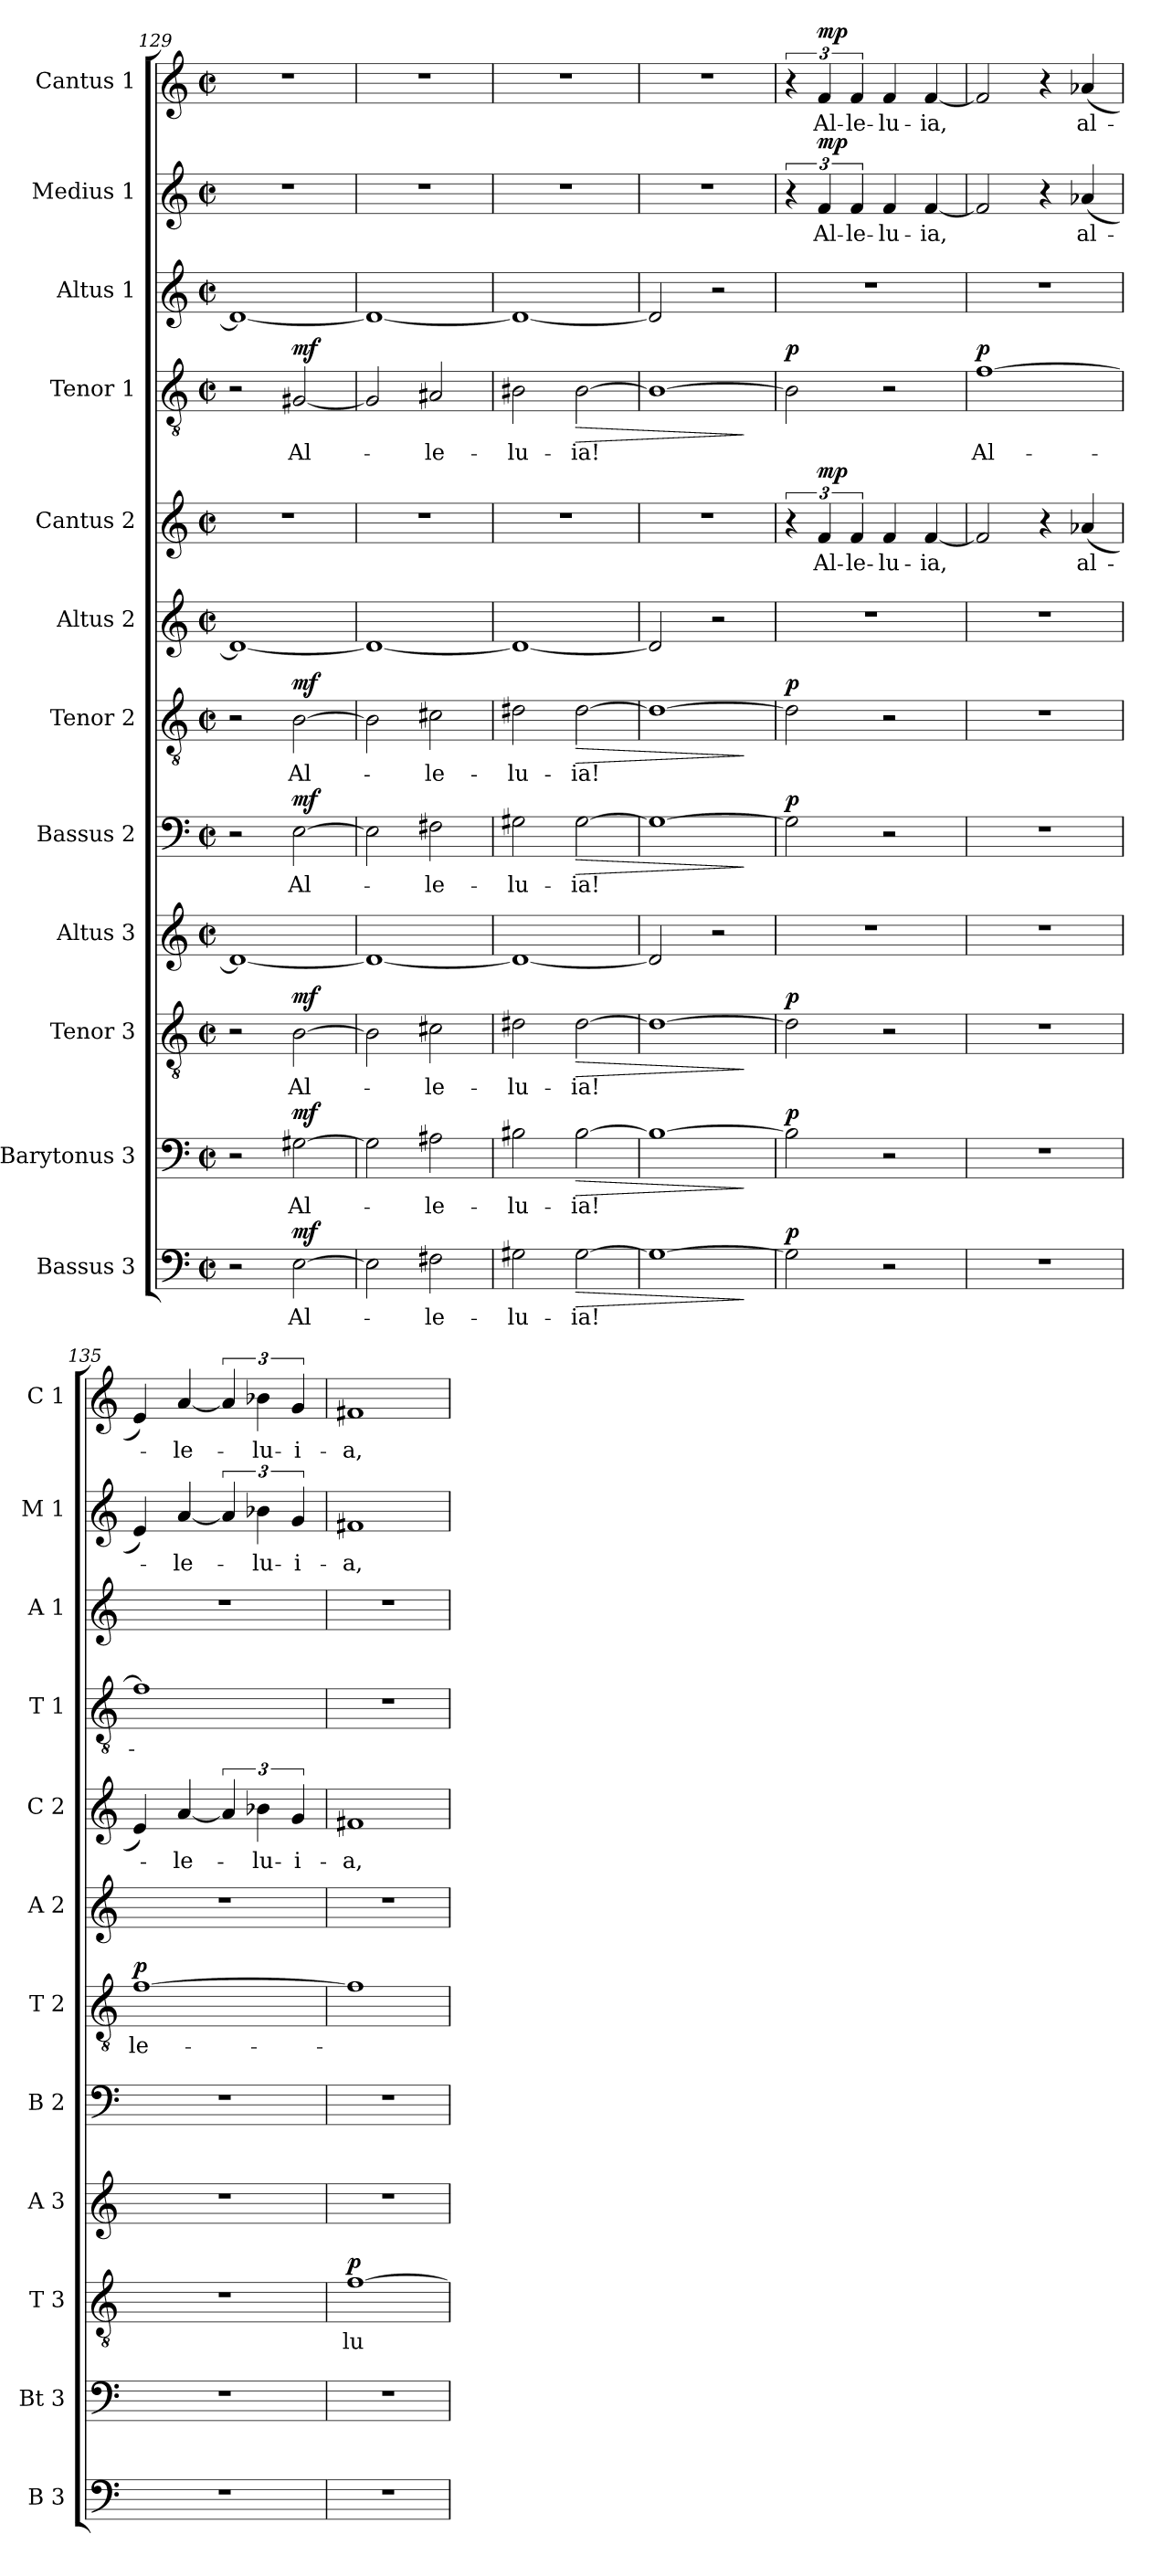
**kern	**text	**dynam	**kern	**text	**dynam	**kern	**text	**dynam	**kern	**text	**kern	**text	**dynam	**kern	**text	**dynam	**kern	**text	**kern	**text	**dynam	**kern	**text	**dynam	**kern	**text	**kern	**text	**dynam	**kern	**text	**dynam
*part12	*part12	*part12	*part11	*part11	*part11	*part10	*part10	*part10	*part9	*part9	*part8	*part8	*part8	*part7	*part7	*part7	*part6	*part6	*part5	*part5	*part5	*part4	*part4	*part4	*part3	*part3	*part2	*part2	*part2	*part1	*part1	*part1
*staff12	*staff12	*staff12	*staff11	*staff11	*staff11	*staff10	*staff10	*staff10	*staff9	*staff9	*staff8	*staff8	*staff8	*staff7	*staff7	*staff7	*staff6	*staff6	*staff5	*staff5	*staff5	*staff4	*staff4	*staff4	*staff3	*staff3	*staff2	*staff2	*staff2	*staff1	*staff1	*staff1
*I"Bassus 3	*	*	*I"Barytonus 3	*	*	*I"Tenor 3	*	*	*I"Altus 3	*	*I"Bassus 2	*	*	*I"Tenor 2	*	*	*I"Altus 2	*	*I"Cantus 2	*	*	*I"Tenor 1	*	*	*I"Altus 1	*	*I"Medius 1	*	*	*I"Cantus 1	*	*
*I'B 3	*	*	*I'Bt 3	*	*	*I'T 3	*	*	*I'A 3	*	*I'B 2	*	*	*I'T 2	*	*	*I'A 2	*	*I'C 2	*	*	*I'T 1	*	*	*I'A 1	*	*I'M 1	*	*	*I'C 1	*	*
*clefF4	*	*	*clefF4	*	*	*clefGv2	*	*	*clefG2	*	*clefF4	*	*	*clefGv2	*	*	*clefG2	*	*clefG2	*	*	*clefGv2	*	*	*clefG2	*	*clefG2	*	*	*clefG2	*	*
*k[]	*	*	*k[]	*	*	*k[]	*	*	*k[]	*	*k[]	*	*	*k[]	*	*	*k[]	*	*k[]	*	*	*k[]	*	*	*k[]	*	*k[]	*	*	*k[]	*	*
*C:	*	*	*C:	*	*	*C:	*	*	*C:	*	*C:	*	*	*C:	*	*	*C:	*	*C:	*	*	*C:	*	*	*C:	*	*C:	*	*	*C:	*	*
*M2/2	*	*	*M2/2	*	*	*M2/2	*	*	*M2/2	*	*M2/2	*	*	*M2/2	*	*	*M2/2	*	*M2/2	*	*	*M2/2	*	*	*M2/2	*	*M2/2	*	*	*M2/2	*	*
*met(c|)	*	*	*met(c|)	*	*	*met(c|)	*	*	*met(c|)	*	*met(c|)	*	*	*met(c|)	*	*	*met(c|)	*	*met(c|)	*	*	*met(c|)	*	*	*met(c|)	*	*met(c|)	*	*	*met(c|)	*	*
=129	=129	=129	=129	=129	=129	=129	=129	=129	=129	=129	=129	=129	=129	=129	=129	=129	=129	=129	=129	=129	=129	=129	=129	=129	=129	=129	=129	=129	=129	=129	=129	=129
2r	.	.	2r	.	.	2r	.	.	1d#_	.	2r	.	.	2r	.	.	1d#_	.	1r	.	.	2r	.	.	1d#_	.	1r	.	.	1r	.	.
!	!LO:LY:b	!LO:DY:a	!	!LO:LY:b	!LO:DY:a	!	!LO:LY:b	!LO:DY:a	!	!	!	!LO:LY:b	!LO:DY:a	!	!LO:LY:b	!LO:DY:a	!	!	!	!	!	!	!LO:LY:b	!LO:DY:a	!	!	!	!	!	!	!	!
[2E\	-Al-	mf	[2G#X\	-Al-	mf	[2B\	Al-	mf	.	.	[2E\	-Al-	mf	[2B\	-Al-	mf	.	.	.	.	.	[2G#X/	-Al-	mf	.	.	.	.	.	.	.	.
=130	=130	=130	=130	=130	=130	=130	=130	=130	=130	=130	=130	=130	=130	=130	=130	=130	=130	=130	=130	=130	=130	=130	=130	=130	=130	=130	=130	=130	=130	=130	=130	=130
2E\]	.	.	2G#\]	.	.	2B\]	.	.	1d#_	.	2E\]	.	.	2B\]	.	.	1d#_	.	1r	.	.	2G#/]	.	.	1d#_	.	1r	.	.	1r	.	.
!	!LO:LY:b	!	!	!LO:LY:b	!	!	!LO:LY:b	!	!	!	!	!LO:LY:b	!	!	!LO:LY:b	!	!	!	!	!	!	!	!LO:LY:b	!	!	!	!	!	!	!	!	!
2F#X\	-le-	.	2A#X\	-le-	.	2c#X\	-le-	.	.	.	2F#X\	-le-	.	2c#X\	-le-	.	.	.	.	.	.	2A#X/	-le-	.	.	.	.	.	.	.	.	.
=131	=131	=131	=131	=131	=131	=131	=131	=131	=131	=131	=131	=131	=131	=131	=131	=131	=131	=131	=131	=131	=131	=131	=131	=131	=131	=131	=131	=131	=131	=131	=131	=131
!	!LO:LY:b	!	!	!LO:LY:b	!	!	!LO:LY:b	!	!	!	!	!LO:LY:b	!	!	!LO:LY:b	!	!	!	!	!	!	!	!LO:LY:b	!	!	!	!	!	!	!	!	!
2G#X\	-lu-	.	2B#X\	-lu-	.	2d#X\	-lu-	.	1d#_	.	2G#X\	-lu-	.	2d#X\	-lu-	.	1d#_	.	1r	.	.	2B#X\	-lu-	.	1d#_	.	1r	.	.	1r	.	.
!	!LO:LY:b	!LO:HP:b	!	!LO:LY:b	!LO:HP:b	!	!LO:LY:b	!LO:HP:b	!	!	!	!LO:LY:b	!LO:HP:b	!	!LO:LY:b	!LO:HP:b	!	!	!	!	!	!	!LO:LY:b	!LO:HP:b	!	!	!	!	!	!	!	!
[2G#\	-ia!	>	[2B#\	-ia!	>	[2d#\	-ia!	>	.	.	[2G#\	-ia!	>	[2d#\	-ia!	>	.	.	.	.	.	[2B#\	-ia!	>	.	.	.	.	.	.	.	.
=132	=132	=132	=132	=132	=132	=132	=132	=132	=132	=132	=132	=132	=132	=132	=132	=132	=132	=132	=132	=132	=132	=132	=132	=132	=132	=132	=132	=132	=132	=132	=132	=132
1G#_	.	.	1B#_	.	.	1d#_	.	.	2d#/]	.	1G#_	.	.	1d#_	.	.	2d#/]	.	1r	.	.	1B#_	.	.	2d#/]	.	1r	.	.	1r	.	.
.	.	.	.	.	.	.	.	.	2r	.	.	.	.	.	.	.	2r	.	.	.	.	.	.	.	2r	.	.	.	.	.	.	.
.	.	]	.	.	]	.	.	]	.	.	.	.	]	.	.	]	.	.	.	.	.	.	.	]	.	.	.	.	.	.	.	.
=133	=133	=133	=133	=133	=133	=133	=133	=133	=133	=133	=133	=133	=133	=133	=133	=133	=133	=133	=133	=133	=133	=133	=133	=133	=133	=133	=133	=133	=133	=133	=133	=133
!!LO:REH:place=s1:a:B:fs=9.3:t=J
!	!	!LO:DY:a	!	!	!LO:DY:a	!	!	!LO:DY:a	!	!	!	!	!LO:DY:a	!	!	!LO:DY:a	!	!	!	!	!	!	!	!LO:DY:a	!	!	!	!	!	!	!	!
2G#\]	.	p	2B#\]	.	p	2d#\]	.	p	1r	.	2G#\]	.	p	2d#\]	.	p	1r	.	6r	.	.	2B#\]	.	p	1r	.	6r	.	.	6r	.	.
!	!	!	!	!	!	!	!	!	!	!	!	!	!	!	!	!	!	!	!	!LO:LY:b	!LO:DY:a	!	!	!	!	!	!	!LO:LY:b	!LO:DY:a	!	!LO:LY:b	!LO:DY:a
.	.	.	.	.	.	.	.	.	.	.	.	.	.	.	.	.	.	.	6f/	-Al-	mp	.	.	.	.	.	6f/	-Al-	mp	6f/	Al-	mp
!	!	!	!	!	!	!	!	!	!	!	!	!	!	!	!	!	!	!	!	!LO:LY:b	!	!	!	!	!	!	!	!LO:LY:b	!	!	!LO:LY:b	!
.	.	.	.	.	.	.	.	.	.	.	.	.	.	.	.	.	.	.	6f/	-le-	.	.	.	.	.	.	6f/	-le-	.	6f/	-le-	.
!	!	!	!	!	!	!	!	!	!	!	!	!	!	!	!	!	!	!	!	!LO:LY:b	!	!	!	!	!	!	!	!LO:LY:b	!	!	!LO:LY:b	!
2r	.	.	2r	.	.	2r	.	.	.	.	2r	.	.	2r	.	.	.	.	4f/	-lu-	.	2r	.	.	.	.	4f/	-lu-	.	4f/	-lu-	.
!	!	!	!	!	!	!	!	!	!	!	!	!	!	!	!	!	!	!	!	!LO:LY:b	!	!	!	!	!	!	!	!LO:LY:b	!	!	!LO:LY:b	!
.	.	.	.	.	.	.	.	.	.	.	.	.	.	.	.	.	.	.	[4f/	-ia,	.	.	.	.	.	.	[4f/	-ia,	.	[4f/	-ia,	.
=134	=134	=134	=134	=134	=134	=134	=134	=134	=134	=134	=134	=134	=134	=134	=134	=134	=134	=134	=134	=134	=134	=134	=134	=134	=134	=134	=134	=134	=134	=134	=134	=134
!	!	!	!	!	!	!	!	!	!	!	!	!	!	!	!	!	!	!	!	!	!	!	!LO:LY:b	!LO:DY:a	!	!	!	!	!	!	!	!
1r	.	.	1r	.	.	1r	.	.	1r	.	1r	.	.	1r	.	.	1r	.	2f/]	.	.	[1f	Al-	p	1r	.	2f/]	.	.	2f/]	.	.
.	.	.	.	.	.	.	.	.	.	.	.	.	.	.	.	.	.	.	4r	.	.	.	.	.	.	.	4r	.	.	4r	.	.
!	!	!	!	!	!	!	!	!	!	!	!	!	!	!	!	!	!	!	!	!LO:LY:b	!	!	!	!	!	!	!	!LO:LY:b	!	!	!LO:LY:b	!
.	.	.	.	.	.	.	.	.	.	.	.	.	.	.	.	.	.	.	(<4a-X/	al-	.	.	.	.	.	.	(<4a-X/	al-	.	(<4a-X/	al-	.
!!LO:PB:g=z
=135	=135	=135	=135	=135	=135	=135	=135	=135	=135	=135	=135	=135	=135	=135	=135	=135	=135	=135	=135	=135	=135	=135	=135	=135	=135	=135	=135	=135	=135	=135	=135	=135
!	!	!	!	!	!	!	!	!	!	!	!	!	!	!	!LO:LY:b	!LO:DY:a	!	!	!	!	!	!	!	!	!	!	!	!	!	!	!	!
1r	.	.	1r	.	.	1r	.	.	1r	.	1r	.	.	[1f	le-	p	1r	.	4e/)	.	.	1f]	.	.	1r	.	4e/)	.	.	4e/)	.	.
!	!	!	!	!	!	!	!	!	!	!	!	!	!	!	!	!	!	!	!	!LO:LY:b	!	!	!	!	!	!	!	!LO:LY:b	!	!	!LO:LY:b	!
.	.	.	.	.	.	.	.	.	.	.	.	.	.	.	.	.	.	.	[4a/	-le-	.	.	.	.	.	.	[4a/	-le-	.	[4a/	-le-	.
.	.	.	.	.	.	.	.	.	.	.	.	.	.	.	.	.	.	.	6a/]	.	.	.	.	.	.	.	6a/]	.	.	6a/]	.	.
!	!	!	!	!	!	!	!	!	!	!	!	!	!	!	!	!	!	!	!	!LO:LY:b	!	!	!	!	!	!	!	!LO:LY:b	!	!	!LO:LY:b	!
.	.	.	.	.	.	.	.	.	.	.	.	.	.	.	.	.	.	.	6b-X\	-lu-	.	.	.	.	.	.	6b-X\	-lu-	.	6b-X\	-lu-	.
!	!	!	!	!	!	!	!	!	!	!	!	!	!	!	!	!	!	!	!	!LO:LY:b	!	!	!	!	!	!	!	!LO:LY:b	!	!	!LO:LY:b	!
.	.	.	.	.	.	.	.	.	.	.	.	.	.	.	.	.	.	.	6g/	-i-	.	.	.	.	.	.	6g/	-i-	.	6g/	-i-	.
=136	=136	=136	=136	=136	=136	=136	=136	=136	=136	=136	=136	=136	=136	=136	=136	=136	=136	=136	=136	=136	=136	=136	=136	=136	=136	=136	=136	=136	=136	=136	=136	=136
!	!	!	!	!	!	!	!LO:LY:b	!LO:DY:a	!	!	!	!	!	!	!	!	!	!	!	!LO:LY:b	!	!	!	!	!	!	!	!LO:LY:b	!	!	!LO:LY:b	!
1r	.	.	1r	.	.	[1f	lu-	p	1r	.	1r	.	.	1f]	.	.	1r	.	1f#X	-a,	.	1r	.	.	1r	.	1f#X	-a,	.	1f#X	-a,	.
=	=	=	=	=	=	=	=	=	=	=	=	=	=	=	=	=	=	=	=	=	=	=	=	=	=	=	=	=	=	=	=	=
*-	*-	*-	*-	*-	*-	*-	*-	*-	*-	*-	*-	*-	*-	*-	*-	*-	*-	*-	*-	*-	*-	*-	*-	*-	*-	*-	*-	*-	*-	*-	*-	*-
